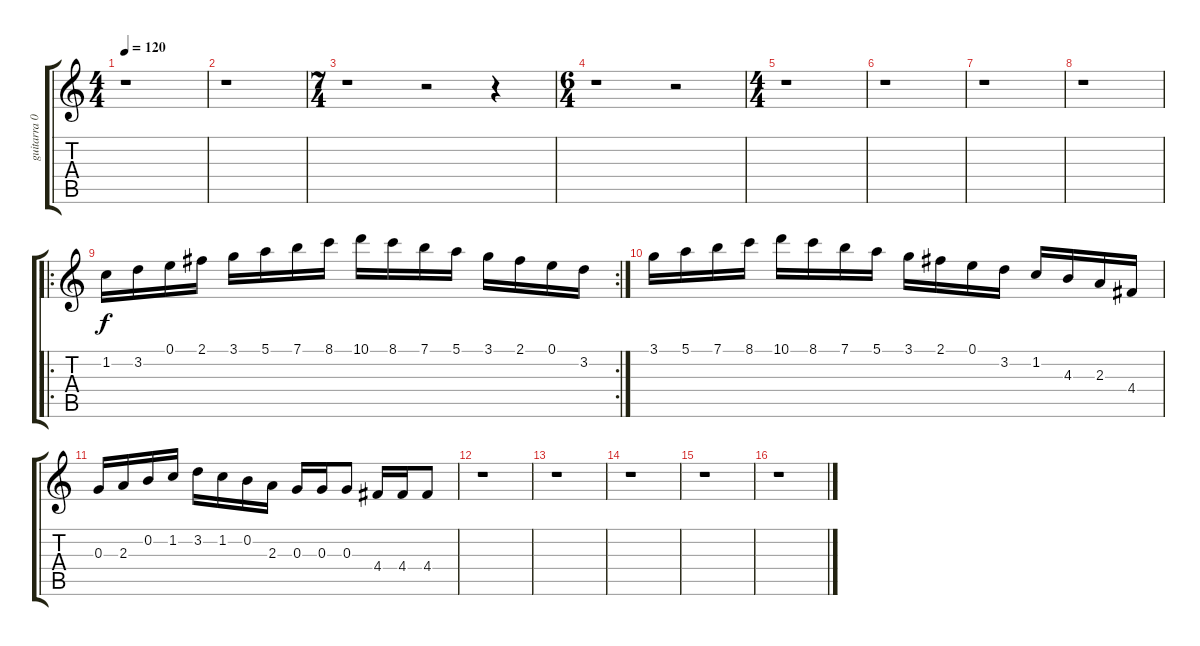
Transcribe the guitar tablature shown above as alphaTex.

\track ("guitarra 01" "guitarra 0") {instrument electricguitarclean}
\staff {score tabs}
\tuning (E4 B3 G3 D3 A2 E2) {hide}
\ts (4 4)
\tempo 120
\clef g2
\ks c
r.1{dy f} |
r.1 |
\ts (7 4)
r.1 r.2 r.4 |
\ts (6 4)
r.1 r.2 |
\ts (4 4)
r.1 |
r.1 |
r.1 |
r.1 |
\ro
\rc 2
1.2.16{volume 12 instrument distortionguitar} 3.2.16 0.1.16 2.1.16 3.1.16 5.1.16 7.1.16 8.1.16 10.1.16 8.1.16 7.1.16 5.1.16 3.1.16 2.1.16 0.1.16 3.2.16 |
3.1.16 5.1.16 7.1.16 8.1.16 10.1.16 8.1.16 7.1.16 5.1.16 3.1.16 2.1.16 0.1.16 3.2.16 1.2.16 4.3.16 2.3.16 4.4.16 |
0.3.16 2.3.16 0.2.16 1.2.16 3.2.16 1.2.16 0.2.16 2.3.16 0.3.16 0.3.16 0.3.8 4.4.16 4.4.16 4.4.8 |
r.1 |
r.1 |
r.1 |
r.1 |
r.1
